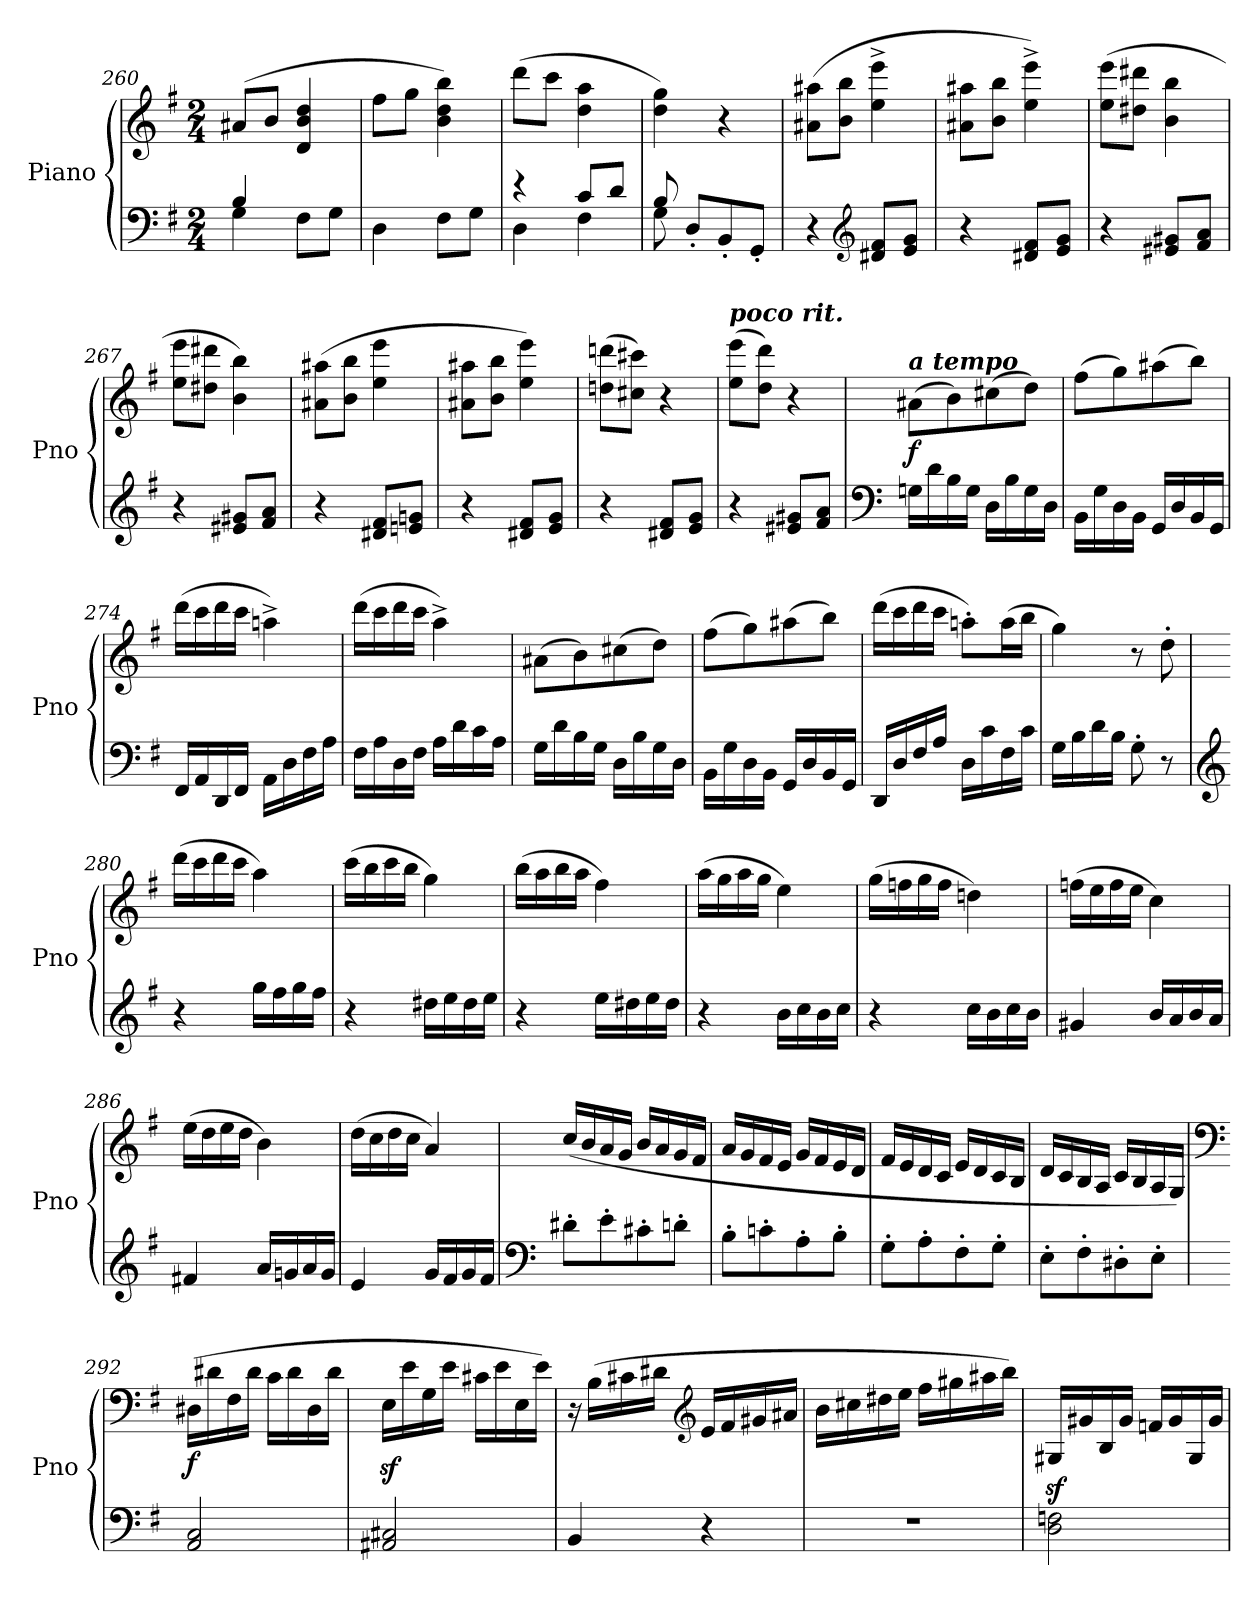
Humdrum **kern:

**kern	**kern	**dynam
*part1	*part1	*part1
*staff2	*staff1	*staff1/2
*I"Piano	*	*
*I'Pno	*	*
*clefF4	*clefG2	*
*k[f#]	*k[f#]	*
*M2/4	*M2/4	*
=260	=260	=260
*^	*	*
4B/	4G\	(>8a#X/L	.
.	.	8b/J	.
8F#\L	4ryy	4d/ 4b/ 4dd/	.
8G\J	.	.	.
*v	*v	*	*
=261	=261	=261
4D\	8ff#\L	.
.	8gg\J	.
8F#\L	4b\ 4dd\ 4bb\)	.
8G\J	.	.
!!LO:PB:g=z
=262	=262	=262
*^	*	*
4r	4D\	(>8ddd\L	.
.	.	8ccc\J	.
8c/L	4F#\	4dd\ 4aa\	.
8d/J	.	.	.
=263	=263	=263	=263
8B/	8G\	4dd\ 4gg\)	.
8D'/L	4.ryy	.	.
8BB'/	.	4r	.
8GG'/J	.	.	.
*v	*v	*	*
=264	=264	=264
4r	(>8a#X\ 8aa#X\L	.
.	8b\ 8bb\J	.
*clefG2	*	*
8d#X/ 8f#/L	4ee\^ 4eee\^	.
8e/ 8g/J	.	.
=265	=265	=265
4r	8a#X\ 8aa#X\L	.
.	8b\ 8bb\J	.
8d#X/ 8f#/L	4ee\^ 4eee\^)	.
8e/ 8g/J	.	.
=266	=266	=266
4r	(>8ee\ 8eee\L	.
.	8dd#X\ 8ddd#X\J	.
8e#X/ 8g#X/L	4b\ 4bb\	.
8f#/ 8a/J	.	.
=267	=267	=267
4r	8ee\ 8eee\L	.
.	8dd#X\ 8ddd#X\J	.
8e#X/ 8g#X/L	4b\ 4bb\)	.
8f#/ 8a/J	.	.
=268	=268	=268
4r	(>8a#X\ 8aa#X\L	.
.	8b\ 8bb\J	.
8d#X/ 8f#/L	4ee\ 4eee\	.
8en/ 8gn/J	.	.
=269	=269	=269
4r	8a#X\ 8aa#X\L	.
.	8b\ 8bb\J	.
8d#X/ 8f#/L	4ee\ 4eee\)	.
8e/ 8g/J	.	.
!!LO:LB:g=z
=270	=270	=270
4r	(>8ddn\ 8dddn\L	.
.	8cc#X\ 8ccc#X\J)	.
8d#X/ 8f#/L	4r	.
8e/ 8g/J	.	.
!!LO:LB:g=z
=271	=271	=271
!	!LO:TX:a:Bi:t=poco rit.	!
4r	(>8ee\ 8eee\L	.
.	8dd\ 8ddd\J)	.
8e#X/ 8g#X/L	4r	.
8f#/ 8a/J	.	.
=272	=272	=272
*clefF4	*	*
!	!LO:TX:a:Bi:t=a tempo	!
!	!	!LO:DY:b
16Gn\LL	(>8a#X\L	f
16d\	.	.
16B\	8b\)	.
16G\JJ	.	.
16D\LL	(>8cc#X\	.
16B\	.	.
16G\	8dd\J)	.
16D\JJ	.	.
=273	=273	=273
16BB\LL	(>8ff#\L	.
16G\	.	.
16D\	8gg\)	.
16BB\JJ	.	.
16GG/LL	(>8aa#X\	.
16D/	.	.
16BB/	8bb\J)	.
16GG/JJ	.	.
=274	=274	=274
16FF#/LL	(>16ddd\LL	.
16AA/	16ccc\	.
16DD/	16ddd\	.
16FF#/JJ	16ccc\JJ	.
16AA\LL	4aan^\)	.
16D\	.	.
16F#\	.	.
16A\JJ	.	.
=275	=275	=275
16F#\LL	(>16ddd\LL	.
16A\	16ccc\	.
16D\	16ddd\	.
16F#\JJ	16ccc\JJ	.
16A\LL	4aa^\)	.
16d\	.	.
16c\	.	.
16A\JJ	.	.
!!LO:LB:g=z
=276	=276	=276
16G\LL	(>8a#X\L	.
16d\	.	.
16B\	8b\)	.
16G\JJ	.	.
16D\LL	(>8cc#X\	.
16B\	.	.
16G\	8dd\J)	.
16D\JJ	.	.
=277	=277	=277
16BB\LL	(>8ff#\L	.
16G\	.	.
16D\	8gg\)	.
16BB\JJ	.	.
16GG/LL	(>8aa#X\	.
16D/	.	.
16BB/	8bb\J)	.
16GG/JJ	.	.
=278	=278	=278
16DD/LL	(>16ddd\LL	.
16D/	16ccc\	.
16F#/	16ddd\	.
16A/JJ	16ccc\JJ	.
16D\LL	8aan'\L)	.
16c\	.	.
16F#\	(>16aa\L	.
16c\JJ	16bb\JJ	.
=279	=279	=279
16G\LL	4gg\)	.
16B\	.	.
16d\	.	.
16B\JJ	.	.
8G'\	8r	.
8r	8dd'\	.
=280	=280	=280
*clefG2	*	*
4r	(>16ddd\LL	.
.	16ccc\	.
.	16ddd\	.
.	16ccc\JJ	.
16gg\LL	4aa\)	.
16ff#\	.	.
16gg\	.	.
16ff#\JJ	.	.
!!LO:LB:g=z
=281	=281	=281
4r	(>16ccc\LL	.
.	16bb\	.
.	16ccc\	.
.	16bb\JJ	.
16dd#X\LL	4gg\)	.
16ee\	.	.
16dd#\	.	.
16ee\JJ	.	.
=282	=282	=282
4r	(>16bb\LL	.
.	16aa\	.
.	16bb\	.
.	16aa\JJ	.
16ee\LL	4ff#\)	.
16dd#X\	.	.
16ee\	.	.
16dd#\JJ	.	.
=283	=283	=283
4r	(>16aa\LL	.
.	16gg\	.
.	16aa\	.
.	16gg\JJ	.
16b\LL	4ee\)	.
16cc\	.	.
16b\	.	.
16cc\JJ	.	.
=284	=284	=284
4r	(>16gg\LL	.
.	16ffn\	.
.	16gg\	.
.	16ff\JJ	.
16cc\LL	4ddn\)	.
16b\	.	.
16cc\	.	.
16b\JJ	.	.
=285	=285	=285
4g#X/	(>16ffn\LL	.
.	16ee\	.
.	16ff\	.
.	16ee\JJ	.
16b/LL	4cc\)	.
16a/	.	.
16b/	.	.
16a/JJ	.	.
!!LO:LB:g=z
=286	=286	=286
4f#X/	(>16ee\LL	.
.	16dd\	.
.	16ee\	.
.	16dd\JJ	.
16a/LL	4b\)	.
16gn/	.	.
16a/	.	.
16g/JJ	.	.
=287	=287	=287
4e/	(>16dd\LL	.
.	16cc\	.
.	16dd\	.
.	16cc\JJ	.
16g/LL	4a/)	.
16f#/	.	.
16g/	.	.
16f#/JJ	.	.
=288	=288	=288
*clefF4	*	*
8d#X'\L	(>16cc/LL	.
.	16b/	.
8e'\	16a/	.
.	16g/JJ	.
8c#X'\	16b/LL	.
.	16a/	.
8dn'\J	16g/	.
.	16f#/JJ	.
=289	=289	=289
8B'\L	16a/LL	.
.	16g/	.
8cn'\	16f#/	.
.	16e/JJ	.
8A'\	16g/LL	.
.	16f#/	.
8B'\J	16e/	.
.	16d/JJ	.
=290	=290	=290
8G'\L	16f#/LL	.
.	16e/	.
8A'\	16d/	.
.	16c/JJ	.
8F#'\	16e/LL	.
.	16d/	.
8G'\J	16c/	.
.	16B/JJ	.
!!LO:PB:g=z
=291	=291	=291
8E'\L	16d/LL	.
.	16c/	.
8F#'\	16B/	.
.	16A/JJ	.
8D#X'\	16c/LL	.
.	16B/	.
8E'\J	16A/	.
.	16G/JJ)	.
=292	=292	=292
*	*clefF4	*
!	!	!LO:DY:b
2AA/ 2C/	(>16D#X\LL	f
.	16d#X\	.
.	16F#\	.
.	16d#\JJ	.
.	16c\LL	.
.	16d#\	.
.	16D#\	.
.	16d#\JJ	.
=293	=293	=293
2AA#X/ 2C#X/	16Ez<\LL	.
.	16e\	.
.	16G\	.
.	16e\JJ	.
.	16c#X\LL	.
.	16e\	.
.	16E\	.
.	16e\JJ)	.
=294	=294	=294
4BB/	16r	.
.	(>16B\LL	.
.	16c#X\	.
.	16d#X\JJ	.
*	*clefG2	*
4r	16e/LL	.
.	16f#/	.
.	16g#X/	.
.	16a#X/JJ	.
!!LO:LB:g=z
=295	=295	=295
2r	16b\LL	.
.	16cc#X\	.
.	16dd#X\	.
.	16ee\JJ	.
.	16ff#\LL	.
.	16gg#X\	.
.	16aa#X\	.
.	16bb\JJ)	.
=296	=296	=296
2D\ 2Fn\	16G#Xz</LL	.
.	16g#X/	.
.	16B/	.
.	16g#/JJ	.
.	16fn/LL	.
.	16g#/	.
.	16G#/	.
.	16g#/JJ	.
=	=	=
*-	*-	*-
